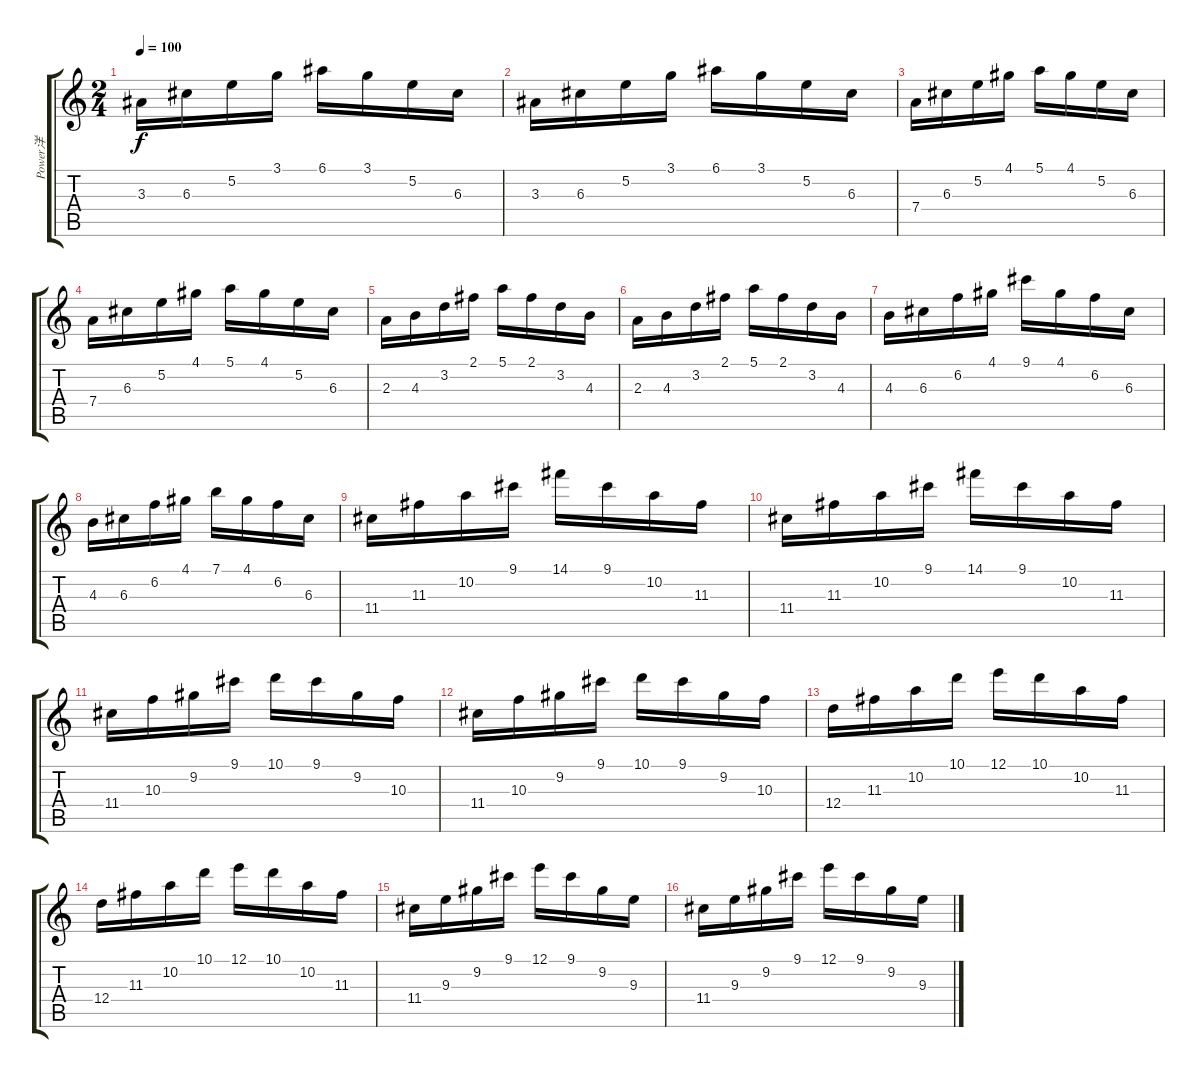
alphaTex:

\track ("Power洋" "Power洋") {instrument overdrivenguitar}
\staff {score tabs}
\tuning (E4 B3 G3 D3 A2 E2) {hide}
\ts (2 4)
\tempo 100
\clef g2
\ks c
3.3.16{dy f} 6.3.16 5.2.16 3.1.16 6.1.16 3.1.16 5.2.16 6.3.16 |
3.3.16 6.3.16 5.2.16 3.1.16 6.1.16 3.1.16 5.2.16 6.3.16 |
7.4.16 6.3.16 5.2.16 4.1.16 5.1.16 4.1.16 5.2.16 6.3.16 |
7.4.16 6.3.16 5.2.16 4.1.16 5.1.16 4.1.16 5.2.16 6.3.16 |
2.3.16 4.3.16 3.2.16 2.1.16 5.1.16 2.1.16 3.2.16 4.3.16 |
2.3.16 4.3.16 3.2.16 2.1.16 5.1.16 2.1.16 3.2.16 4.3.16 |
4.3.16 6.3.16 6.2.16 4.1.16 9.1.16 4.1.16 6.2.16 6.3.16 |
4.3.16 6.3.16 6.2.16 4.1.16 7.1.16 4.1.16 6.2.16 6.3.16 |
11.4.16 11.3.16 10.2.16 9.1.16 14.1.16 9.1.16 10.2.16 11.3.16 |
11.4.16 11.3.16 10.2.16 9.1.16 14.1.16 9.1.16 10.2.16 11.3.16 |
11.4.16 10.3.16 9.2.16 9.1.16 10.1.16 9.1.16 9.2.16 10.3.16 |
11.4.16 10.3.16 9.2.16 9.1.16 10.1.16 9.1.16 9.2.16 10.3.16 |
12.4.16 11.3.16 10.2.16 10.1.16 12.1.16 10.1.16 10.2.16 11.3.16 |
12.4.16 11.3.16 10.2.16 10.1.16 12.1.16 10.1.16 10.2.16 11.3.16 |
11.4.16 9.3.16 9.2.16 9.1.16 12.1.16 9.1.16 9.2.16 9.3.16 |
11.4.16 9.3.16 9.2.16 9.1.16 12.1.16 9.1.16 9.2.16 9.3.16
